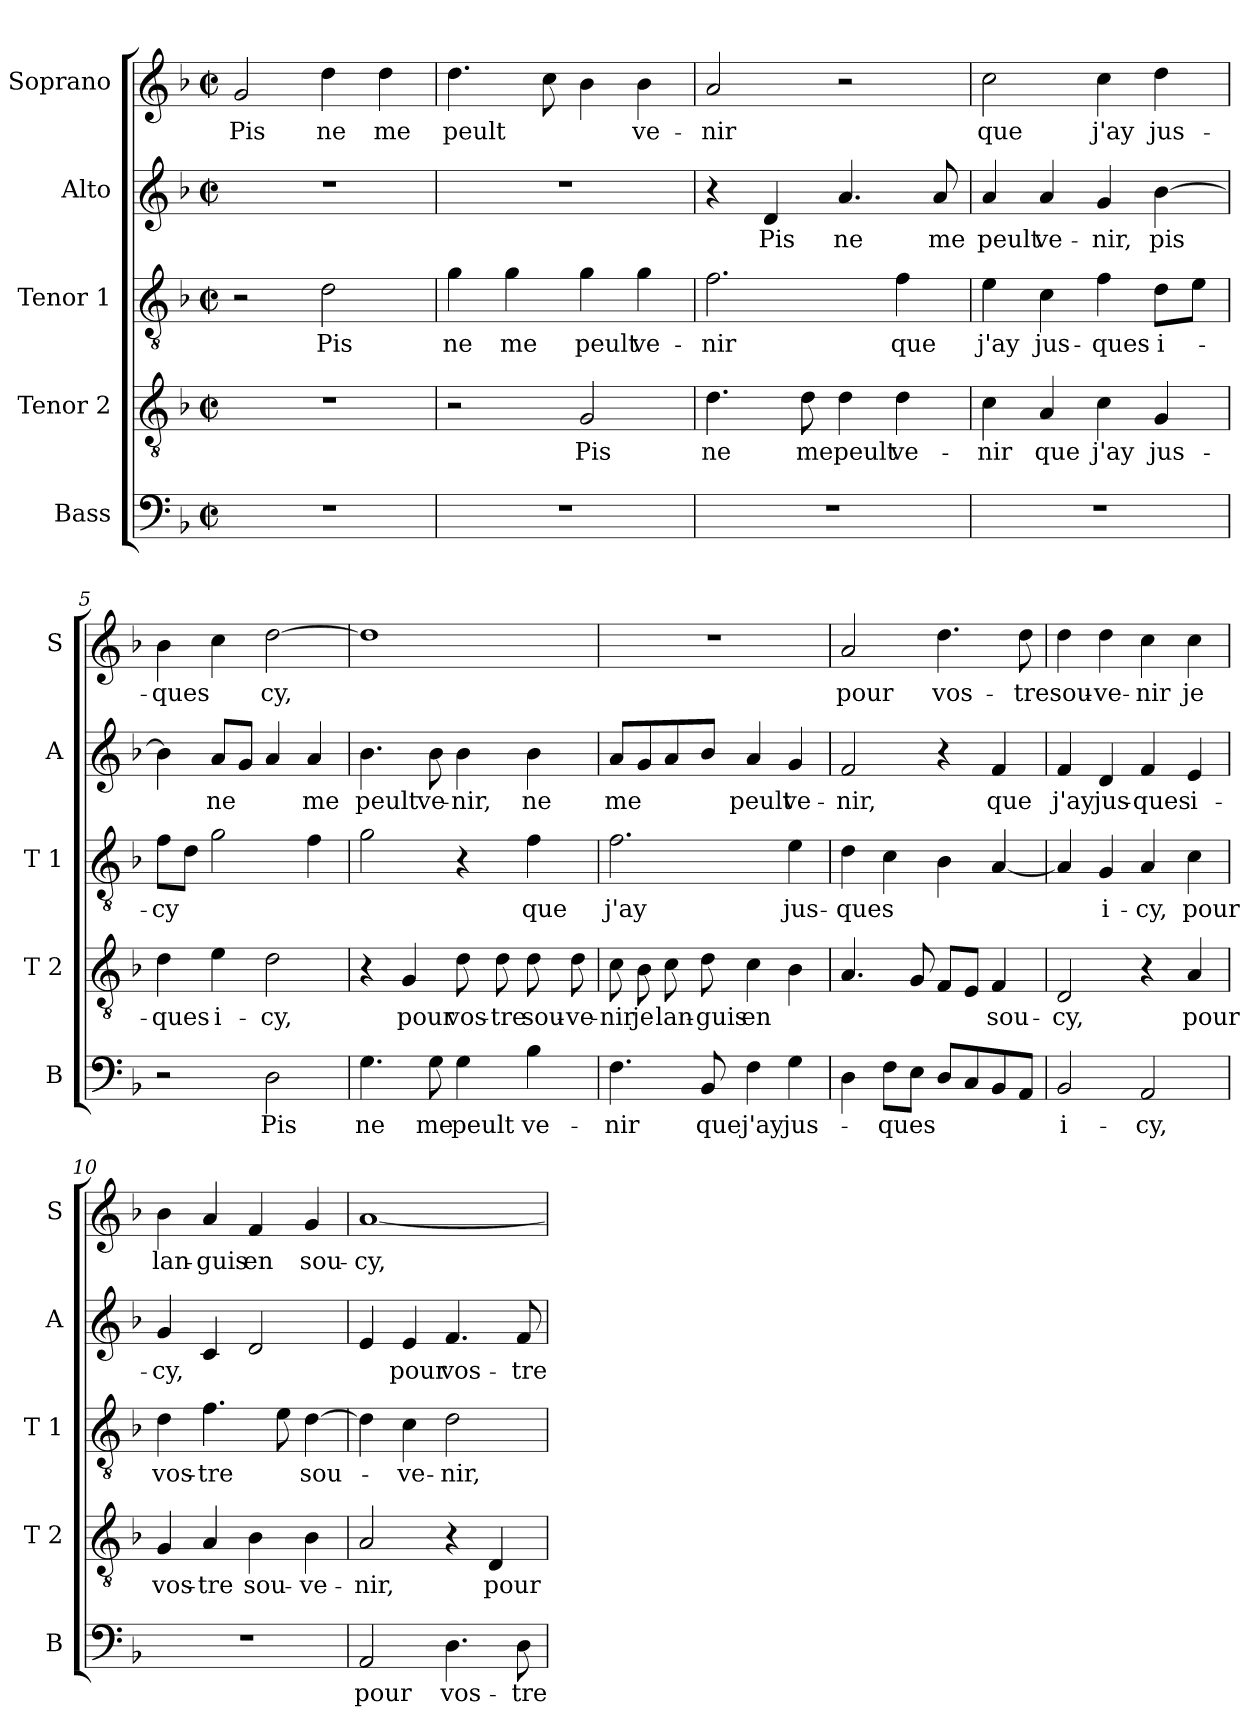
**kern	**text	**kern	**text	**kern	**text	**kern	**text	**kern	**text
*part5	*part5	*part4	*part4	*part3	*part3	*part2	*part2	*part1	*part1
*staff5	*staff5	*staff4	*staff4	*staff3	*staff3	*staff2	*staff2	*staff1	*staff1
*I"Bass	*	*I"Tenor 2	*	*I"Tenor 1	*	*I"Alto	*	*I"Soprano	*
*I'B	*	*I'T 2	*	*I'T 1	*	*I'A	*	*I'S	*
*clefF4	*	*clefGv2	*	*clefGv2	*	*clefG2	*	*clefG2	*
*k[b-]	*	*k[b-]	*	*k[b-]	*	*k[b-]	*	*k[b-]	*
*F:	*	*F:	*	*F:	*	*F:	*	*F:	*
*M2/2	*	*M2/2	*	*M2/2	*	*M2/2	*	*M2/2	*
*met(c|)	*	*met(c|)	*	*met(c|)	*	*met(c|)	*	*met(c|)	*
=1	=1	=1	=1	=1	=1	=1	=1	=1	=1
1r	.	1r	.	2r	.	1r	.	2g/	Pis
.	.	.	.	2d\	Pis	.	.	4dd\	ne
.	.	.	.	.	.	.	.	4dd\	me
=2	=2	=2	=2	=2	=2	=2	=2	=2	=2
1r	.	2r	.	4g\	ne	1r	.	4.dd\	peult
.	.	.	.	4g\	me	.	.	.	.
.	.	.	.	.	.	.	.	8cc\	.
.	.	2G/	Pis	4g\	peult	.	.	4b-\	.
.	.	.	.	4g\	ve-	.	.	4b-\	ve-
=3	=3	=3	=3	=3	=3	=3	=3	=3	=3
1r	.	4.d\	ne	2.f\	-nir	4r	.	2a/	-nir
.	.	.	.	.	.	4d/	Pis	.	.
.	.	8d\	me	.	.	.	.	.	.
.	.	4d\	peult	.	.	4.a/	ne	2r	.
.	.	4d\	ve-	4f\	que	.	.	.	.
.	.	.	.	.	.	8a/	me	.	.
=4	=4	=4	=4	=4	=4	=4	=4	=4	=4
1r	.	4c\	-nir	4e\	j'ay	4a/	peult	2cc\	que
.	.	4A/	que	4c\	jus-	4a/	ve-	.	.
.	.	4c\	j'ay	4f\	-ques	4g/	-nir,	4cc\	j'ay
.	.	4G/	jus-	8d\L	i-	[4b-\	pis	4dd\	jus-
.	.	.	.	8e\J	.	.	.	.	.
=5	=5	=5	=5	=5	=5	=5	=5	=5	=5
2r	.	4d\	-ques	8f\L	-cy	4b-\]	.	4b-\	-ques
.	.	.	.	8d\J	.	.	.	.	.
.	.	4e\	i-	2g\	.	8a/L	ne	4cc\	.
.	.	.	.	.	.	8g/J	.	.	.
2D\	Pis	2d\	-cy,	.	.	4a/	.	[2dd\	cy,
.	.	.	.	4f\	.	4a/	me	.	.
!!LO:LB:g=z
=6	=6	=6	=6	=6	=6	=6	=6	=6	=6
4.G\	ne	4r	.	2g\	.	4.b-\	peult	1dd]	.
.	.	4G/	pour	.	.	.	.	.	.
8G\	me	.	.	.	.	8b-\	ve-	.	.
4G\	peult	8d\	vos-	4r	.	4b-\	-nir,	.	.
.	.	8d\	-tre	.	.	.	.	.	.
4B-\	ve-	8d\	sou-	4f\	que	4b-\	ne	.	.
.	.	8d\	-ve-	.	.	.	.	.	.
=7	=7	=7	=7	=7	=7	=7	=7	=7	=7
4.F\	-nir	8c\	-nir	2.f\	j'ay	8a/L	me	1r	.
.	.	8B-\	je	.	.	8g/	.	.	.
.	.	8c\	lan-	.	.	8a/	.	.	.
8BB-/	que	8d\	-guis	.	.	8b-/J	.	.	.
4F\	j'ay	4c\	en	.	.	4a/	peult	.	.
4G\	jus-	4B-\	.	4e\	jus-	4g/	ve-	.	.
=8	=8	=8	=8	=8	=8	=8	=8	=8	=8
4D\	.	4.A/	.	4d\	-ques	2f/	-nir,	2a/	pour
8F\L	-ques	.	.	4c\	.	.	.	.	.
8E\J	.	8G/	.	.	.	.	.	.	.
8D/L	.	8F/L	.	4B-\	.	4r	.	4.dd\	vos-
8C/	.	8E/J	.	.	.	.	.	.	.
8BB-/	.	4F/	sou-	[4A/	.	4f/	que	.	.
8AA/J	.	.	.	.	.	.	.	8dd\	-tre
=9	=9	=9	=9	=9	=9	=9	=9	=9	=9
2BB-/	i-	2D/	-cy,	4A/]	.	4f/	j'ay	4dd\	sou-
.	.	.	.	4G/	i-	4d/	jus-	4dd\	-ve-
2AA/	-cy,	4r	.	4A/	-cy,	4f/	-ques	4cc\	-nir
.	.	4A/	pour	4c\	pour	4e/	i-	4cc\	je
=10	=10	=10	=10	=10	=10	=10	=10	=10	=10
1r	.	4G/	vos-	4d\	vos-	4g/	-cy,	4b-\	lan-
.	.	4A/	-tre	4.f\	-tre	4c/	.	4a/	-guis
.	.	4B-\	sou-	.	.	2d/	.	4f/	en
.	.	.	.	8e\	.	.	.	.	.
.	.	4B-\	-ve-	[4d\	sou-	.	.	4g/	sou-
!!LO:PB:g=z
=11	=11	=11	=11	=11	=11	=11	=11	=11	=11
2AA/	pour	2A/	-nir,	4d\]	.	4e/	.	[1a	-cy,
.	.	.	.	4c\	-ve-	4e/	pour	.	.
4.D\	vos-	4r	.	2d\	-nir,	4.f/	vos-	.	.
.	.	4D/	pour	.	.	.	.	.	.
8D\	-tre	.	.	.	.	8f/	-tre	.	.
=	=	=	=	=	=	=	=	=	=
*-	*-	*-	*-	*-	*-	*-	*-	*-	*-
